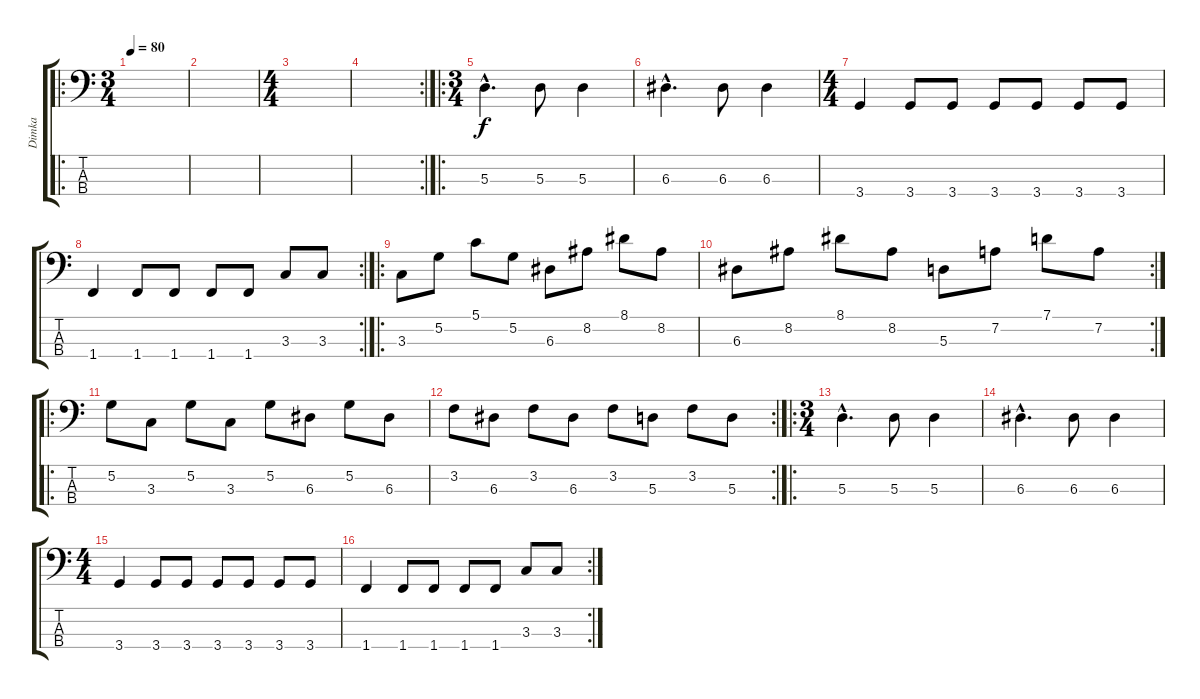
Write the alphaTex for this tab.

\track ("Dimka" "Dimka") {instrument electricbassfinger}
\staff {score tabs}
\tuning (G2 D2 A1 E1) {hide}
\ro
\ts (3 4)
\tempo 80
\clef f4
\ks c
|
|
\ts (4 4)
|
\rc 2
|
\ro
\ts (3 4)
5.3{hac}.4{d} 5.3.8 5.3.4 |
6.3{hac}.4{d} 6.3.8 6.3.4 |
\ts (4 4)
3.4.4 3.4.8 3.4.8 3.4.8 3.4.8 3.4.8 3.4.8 |
\rc 2
1.4.4 1.4.8 1.4.8 1.4.8 1.4.8 3.3.8 3.3.8 |
\ro
3.3.8 5.2.8 5.1.8 5.2.8 6.3.8 8.2.8 8.1.8 8.2.8 |
\rc 2
6.3.8 8.2.8 8.1.8 8.2.8 5.3.8 7.2.8 7.1.8 7.2.8 |
\ro
5.2.8 3.3.8 5.2.8 3.3.8 5.2.8 6.3.8 5.2.8 6.3.8 |
\rc 2
3.2.8 6.3.8 3.2.8 6.3.8 3.2.8 5.3.8 3.2.8 5.3.8 |
\ro
\ts (3 4)
5.3{hac}.4{d} 5.3.8 5.3.4 |
6.3{hac}.4{d} 6.3.8 6.3.4 |
\ts (4 4)
3.4.4 3.4.8 3.4.8 3.4.8 3.4.8 3.4.8 3.4.8 |
\rc 2
1.4.4 1.4.8 1.4.8 1.4.8 1.4.8 3.3.8 3.3.8
